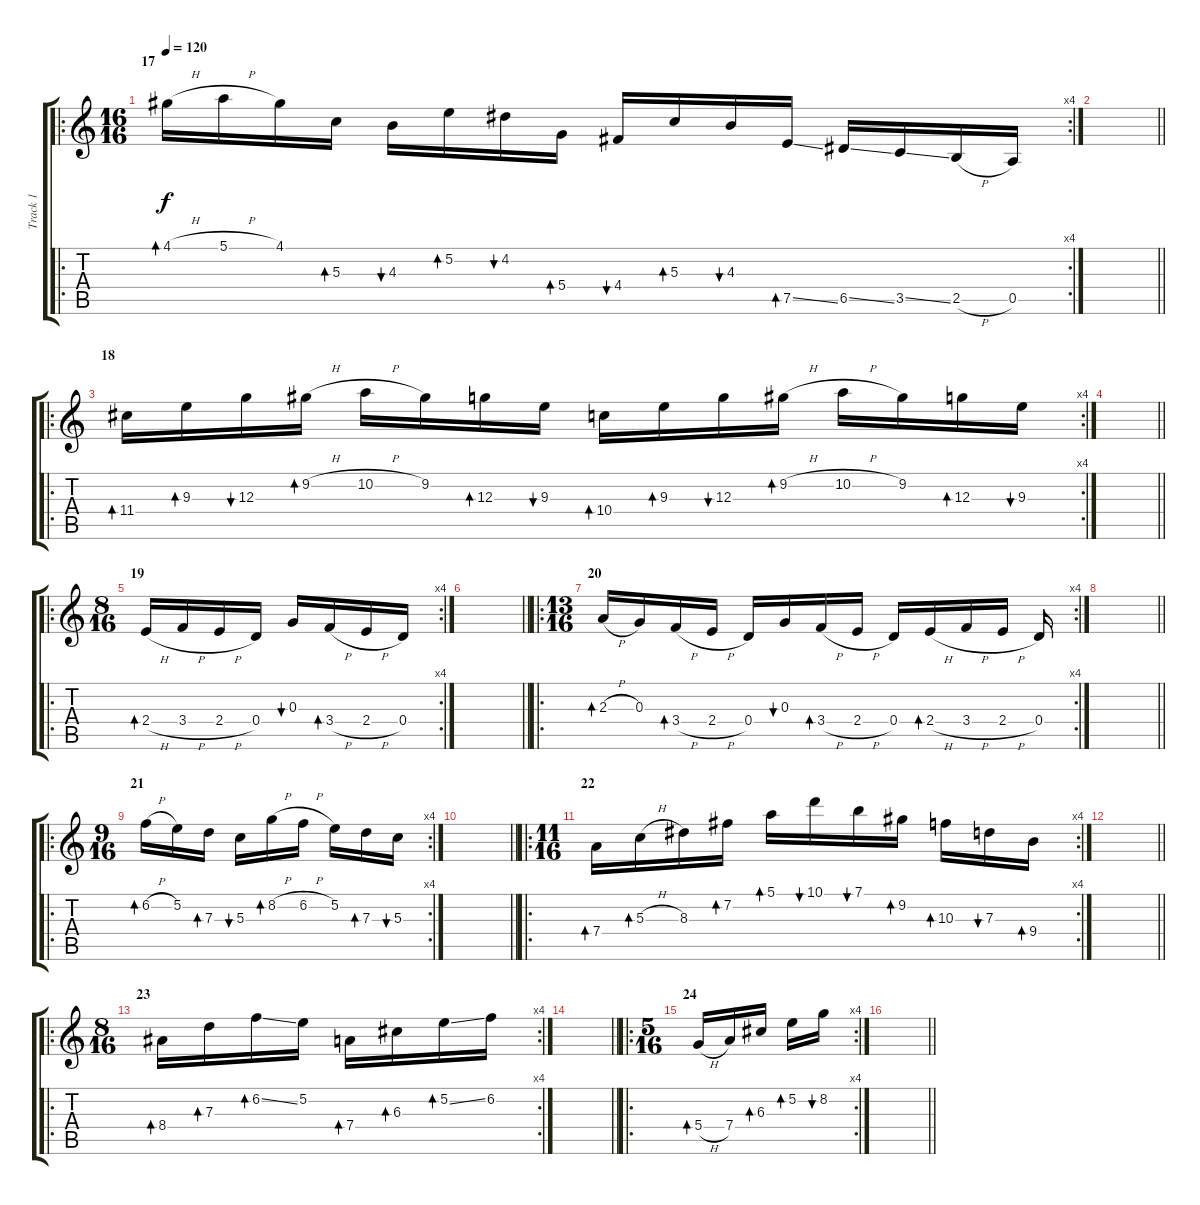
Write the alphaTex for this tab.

\track ("Track 1" "Track 1") {instrument distortionguitar}
\staff {score tabs}
\tuning (E4 B3 G3 D3 A2 E2) {hide}
\ro
\rc 4
\ts (16 16)
\section ("" "17")
\tempo 120
\clef g2
\ks c
4.1{h}.16{bd 60 dy f} 5.1{h}.16 4.1.16 5.3.16{bd 60} 4.3.16{bu 60} 5.2.16{bd 60} 4.2.16{bu 60} 5.4.16{bd 60} 4.4.16{bu 60} 5.3.16{bd 60} 4.3.16{bu 60} 7.5{ss}.16{bd 60} 6.5{ss}.16 3.5{ss}.16 2.5{h}.16 0.5.16 |
\barLineRight lightlight
|
\ro
\rc 4
\section ("" "18")
11.4.16{bd 60} 9.3.16{bd 60} 12.3.16{bu 60} 9.2{h}.16{bd 60} 10.2{h}.16 9.2.16 12.3.16{bd 60} 9.3.16{bu 60} 10.4.16{bd 60} 9.3.16{bd 60} 12.3.16{bu 60} 9.2{h}.16{bd 60} 10.2{h}.16 9.2.16 12.3.16{bd 60} 9.3.16{bu 60} |
\barLineRight lightlight
|
\ro
\rc 4
\ts (8 16)
\section ("" "19")
2.4{h}.16{bd 60} 3.4{h}.16 2.4{h}.16 0.4.16 0.3.16{bu 60} 3.4{h}.16{bd 60} 2.4{h}.16 0.4.16 |
\barLineRight lightlight
|
\ro
\rc 4
\ts (13 16)
\section ("" "20")
2.3{h}.16{bd 60} 0.3.16 3.4{h}.16{bd 60} 2.4{h}.16 0.4.16 0.3.16{bu 60} 3.4{h}.16{bd 60} 2.4{h}.16 0.4.16 2.4{h}.16{bd 60} 3.4{h}.16 2.4{h}.16 0.4.16 |
\barLineRight lightlight
|
\ro
\rc 4
\ts (9 16)
\section ("" "21")
6.2{h}.16{bd 60} 5.2.16 7.3.16{bd 60} 5.3.16{bu 60} 8.2{h}.16{bd 60} 6.2{h}.16 5.2.16 7.3.16{bd 60} 5.3.16{bu 60} |
\barLineRight lightlight
|
\ro
\rc 4
\ts (11 16)
\section ("" "22")
7.4.16{bd 60} 5.3{h}.16{bd 60} 8.3.16 7.2.16{bd 60} 5.1.16{bd 60} 10.1.16{bu 60} 7.1.16{bu 60} 9.2.16{bd 60} 10.3.16{bd 60} 7.3.16{bu 60} 9.4.16{bd 60} |
\barLineRight lightlight
|
\ro
\rc 4
\ts (8 16)
\section ("" "23")
8.4.16{bd 60} 7.3.16{bd 60} 6.2{ss}.16{bd 60} 5.2.16 7.4.16{bd 60} 6.3.16{bd 60} 5.2{ss}.16{bd 60} 6.2.16 |
\barLineRight lightlight
|
\ro
\rc 4
\ts (5 16)
\section ("" "24")
5.4{h}.16{bd 60} 7.4.16 6.3.16{bd 60} 5.2.16{bd 60} 8.2.16{bu 60} |
\barLineRight lightlight
